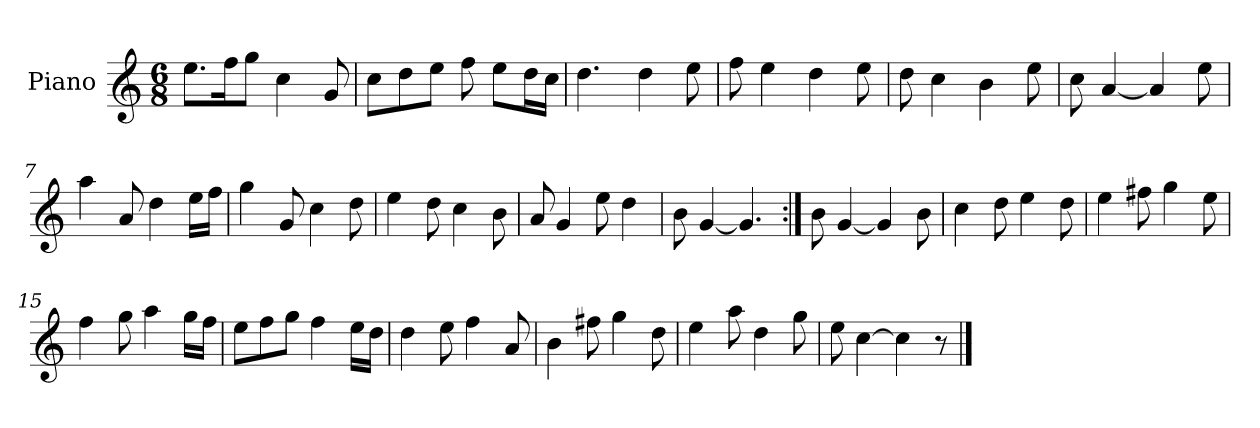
**kern
*part1
*staff1
*I"Piano
*I'Pno.
*clefG2
*k[]
*M6/8
=1
8.ee\L
16ff\K
8gg\J
4cc\
8g/
=2
8cc\L
8dd\
8ee\J
8ff\
8ee\L
16dd\L
16cc\JJ
=3
4.dd\
4dd\
8ee\
=4
8ff\
4ee\
4dd\
8ee\
=5
8dd\
4cc\
4b\
8ee\
=6
8cc\
[4a/
4a/]
8ee\
=7
4aa\
8a/
4dd\
16ee\LL
16ff\JJ
!!LO:LB:g=z
=8
4gg\
8g/
4cc\
8dd\
=9
4ee\
8dd\
4cc\
8b\
=10
8a/
4g/
8ee\
4dd\
=11
8b\
[4g/
4.g/]
=12:|!
8b\
[4g/
4g/]
8b\
=13
4cc\
8dd\
4ee\
8dd\
=14
4ee\
8ff#X\
4gg\
8ee\
!!LO:LB:g=z
=15
4ff\
8gg\
4aa\
16gg\LL
16ff\JJ
=16
8ee\L
8ff\
8gg\J
4ff\
16ee\LL
16dd\JJ
=17
4dd\
8ee\
4ff\
8a/
=18
4b\
8ff#X\
4gg\
8dd\
=19
4ee\
8aa\
4dd\
8gg\
=20
8ee\
[4cc\
4cc\]
8r
==
*-
